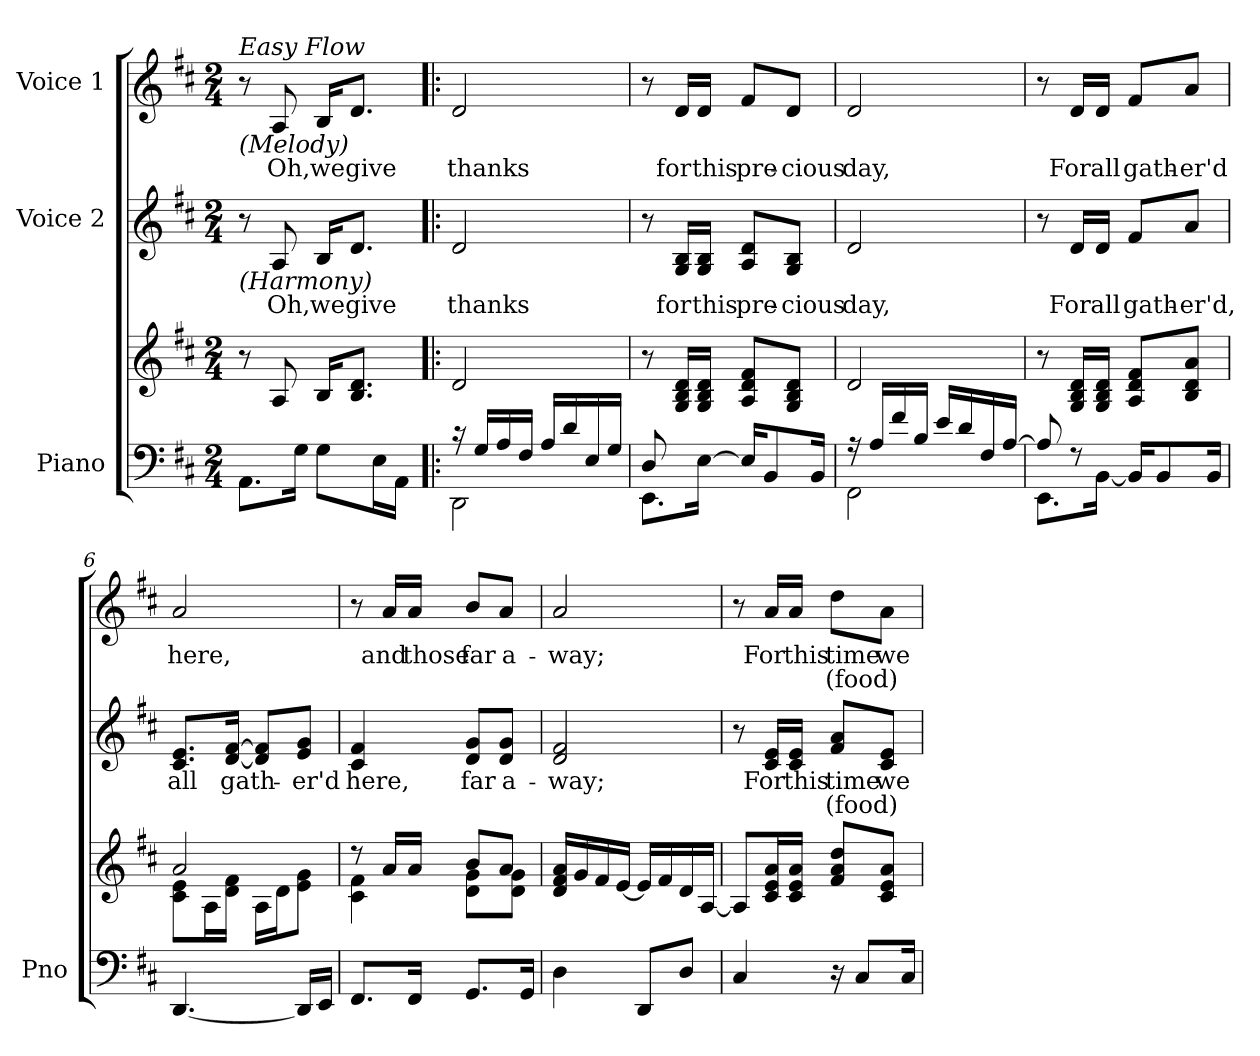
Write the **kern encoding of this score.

**kern	**kern	**kern	**text	**text	**kern	**text	**text
*part3	*part3	*part2	*part2	*part2	*part1	*part1	*part1
*staff4	*staff3	*staff2	*staff2	*staff2	*staff1	*staff1	*staff1
*I"Piano	*	*I"Voice 2	*	*	*I"Voice 1	*	*
*I'Pno	*	*	*	*	*	*	*
*clefF4	*clefG2	*clefG2	*	*	*clefG2	*	*
*k[f#c#]	*k[f#c#]	*k[f#c#]	*	*	*k[f#c#]	*	*
*M2/4	*M2/4	*M2/4	*	*	*M2/4	*	*
*MM60	*MM60	*MM60	*	*	*MM60	*	*
=1	=1	=1	=1	=1	=1	=1	=1
!	!	!	!	!	!LO:TX:a:i:t=Easy Flow	!	!
!	!	!	!	!	!LO:TX:b:i:t=(Melody)	!	!
!	!	!LO:TX:b:i:t=(Harmony)	!	!	!	!	!
8.AA\L	8r	8r	.	.	8r	.	.
!	!	!	!LO:LY:b	!	!	!LO:LY:b	!
.	8A/	8A/	Oh,	.	8A/	Oh,	.
16G\Jk	.	.	.	.	.	.	.
!	!	!	!LO:LY:b	!	!	!LO:LY:b	!
8G\L	16B/KL	16B/KL	we	.	16B/KL	we	.
!	!	!	!LO:LY:b	!	!	!LO:LY:b	!
.	8.B/ 8.d/J	8.d/J	give	.	8.d/J	give	.
16E\L	.	.	.	.	.	.	.
16AA\JJ	.	.	.	.	.	.	.
=2!|:	=2!|:	=2!|:	=2!|:	=2!|:	=2!|:	=2!|:	=2!|:
*^	*	*	*	*	*	*	*
!	!	!	!	!LO:LY:b	!	!	!LO:LY:b	!
16r	2DD\	2d/	2d/	thanks	.	2d/	thanks	.
16G/LL	.	.	.	.	.	.	.	.
16A/	.	.	.	.	.	.	.	.
16F#/JJ	.	.	.	.	.	.	.	.
16A/LL	.	.	.	.	.	.	.	.
16d/	.	.	.	.	.	.	.	.
16E/	.	.	.	.	.	.	.	.
16G/JJ	.	.	.	.	.	.	.	.
=3	=3	=3	=3	=3	=3	=3	=3	=3
8.EE\L	8D/	8r	8r	.	.	8r	.	.
!	!	!	!	!LO:LY:b	!	!	!LO:LY:b	!
.	4.ryy	16G/ 16B/ 16d/LL	16G/ 16B/LL	for	.	16d/LL	for	.
!	!	!	!	!LO:LY:b	!	!	!LO:LY:b	!
[16E\Jk	.	16G/ 16B/ 16d/JJ	16G/ 16B/JJ	this	.	16d/JJ	this	.
!	!	!	!	!LO:LY:b	!	!	!LO:LY:b	!
16E/KL]	.	8A/ 8d/ 8f#/L	8A/ 8d/L	pre-	.	8f#/L	pre-	.
8BB/	.	.	.	.	.	.	.	.
!	!	!	!	!LO:LY:b	!	!	!LO:LY:b	!
.	.	8G/ 8B/ 8d/J	8G/ 8B/J	-cious	.	8d/J	-cious	.
16BB/Jk	.	.	.	.	.	.	.	.
=4	=4	=4	=4	=4	=4	=4	=4	=4
!	!	!	!	!LO:LY:b	!	!	!LO:LY:b	!
16r	2FF#\	2d/	2d/	day,	.	2d/	day,	.
16A/LL	.	.	.	.	.	.	.	.
16f#/	.	.	.	.	.	.	.	.
16B/JJ	.	.	.	.	.	.	.	.
16e/LL	.	.	.	.	.	.	.	.
16d/	.	.	.	.	.	.	.	.
16F#/	.	.	.	.	.	.	.	.
[16A/JJ	.	.	.	.	.	.	.	.
!!LO:LB:g=z
=5	=5	=5	=5	=5	=5	=5	=5	=5
8A/]	8.EE\L	8r	8r	.	.	8r	.	.
!	!	!	!	!LO:LY:b	!	!	!LO:LY:b	!
8r	.	16G/ 16B/ 16d/LL	16d/LL	For	.	16d/LL	For	.
!	!	!	!	!LO:LY:b	!	!	!LO:LY:b	!
.	[16BB\Jk	16G/ 16B/ 16d/JJ	16d/JJ	all	.	16d/JJ	all	.
!	!	!	!	!LO:LY:b	!	!	!LO:LY:b	!
16BB/KL]	4ryy	8A/ 8d/ 8f#/L	8f#/L	gath-	.	8f#/L	gath-	.
8BB/	.	.	.	.	.	.	.	.
!	!	!	!	!LO:LY:b	!	!	!LO:LY:b	!
.	.	8B/ 8d/ 8a/J	8a/J	-er'd,	.	8a/J	-er'd	.
16BB/Jk	.	.	.	.	.	.	.	.
*v	*v	*	*	*	*	*	*	*
=6	=6	=6	=6	=6	=6	=6	=6
*	*^	*	*	*	*	*	*
!	!	!	!	!LO:LY:b	!	!	!LO:LY:b	!
[4.DD/	2a/	8c#\ 8e\L	8.c#/ 8.e/L	all	.	2a/	here,	.
.	.	16A\L	.	.	.	.	.	.
!	!	!	!	!LO:LY:b	!	!	!	!
.	.	16d\ 16f#\JJ	[16d/ [16f#/Jk	gath-	.	.	.	.
.	.	16A\LL	8d/] 8f#/]L	.	.	.	.	.
.	.	16d\J	.	.	.	.	.	.
!	!	!	!	!LO:LY:b	!	!	!	!
16DD/LL]	.	8e\ 8g\J	8e/ 8g/J	-er'd	.	.	.	.
16EE/JJ	.	.	.	.	.	.	.	.
=7	=7	=7	=7	=7	=7	=7	=7	=7
!	!	!	!	!LO:LY:b	!	!	!	!
8.FF#/L	8r	4c#\ 4f#\	4c#/ 4f#/	here,	.	8r	.	.
!	!	!	!	!	!	!	!LO:LY:b	!
.	16a/LL	.	.	.	.	16a/LL	and	.
!	!	!	!	!	!	!	!LO:LY:b	!
16FF#/Jk	16a/JJ	.	.	.	.	16a/JJ	those	.
!	!	!	!	!LO:LY:b	!	!	!LO:LY:b	!
8.GG/L	8b/L	8d\ 8g\L	8d/ 8g/L	far	.	8b/L	far	.
!	!	!	!	!LO:LY:b	!	!	!LO:LY:b	!
.	8a/J	8d\ 8g\J	8d/ 8g/J	a-	.	8a/J	a-	.
16GG/Jk	.	.	.	.	.	.	.	.
*	*v	*v	*	*	*	*	*	*
=8	=8	=8	=8	=8	=8	=8	=8
!	!	!	!LO:LY:b	!	!	!LO:LY:b	!
4D\	16d/ 16f#/ 16a/LL	2d/ 2f#/	-way;	.	2a/	-way;	.
.	16g/	.	.	.	.	.	.
.	16f#/	.	.	.	.	.	.
.	[16e/JJ	.	.	.	.	.	.
8DD/L	16e/LL]	.	.	.	.	.	.
.	16f#/	.	.	.	.	.	.
8D/J	16d/	.	.	.	.	.	.
.	[16A/JJ	.	.	.	.	.	.
=9	=9	=9	=9	=9	=9	=9	=9
4C#/	8A/L]	8r	.	.	8r	.	.
!	!	!	!LO:LY:b	!	!	!LO:LY:b	!
.	16c#/ 16e/ 16a/L	16c#/ 16e/LL	For	.	16a/LL	For	.
!	!	!	!LO:LY:b	!	!	!LO:LY:b	!
.	16c#/ 16e/ 16a/JJ	16c#/ 16e/JJ	this	.	16a/JJ	this	.
!	!	!	!LO:LY:b	!LO:LY:b	!	!LO:LY:b	!LO:LY:b
16r	8f#/ 8a/ 8dd/L	8f#/ 8a/L	time	(food)	8dd\L	time	(food)
8C#/L	.	.	.	.	.	.	.
!	!	!	!LO:LY:b	!	!	!LO:LY:b	!
.	8c#/ 8e/ 8a/J	8c#/ 8e/J	we	.	8a\J	we	.
16C#/Jk	.	.	.	.	.	.	.
=	=	=	=	=	=	=	=
*-	*-	*-	*-	*-	*-	*-	*-
